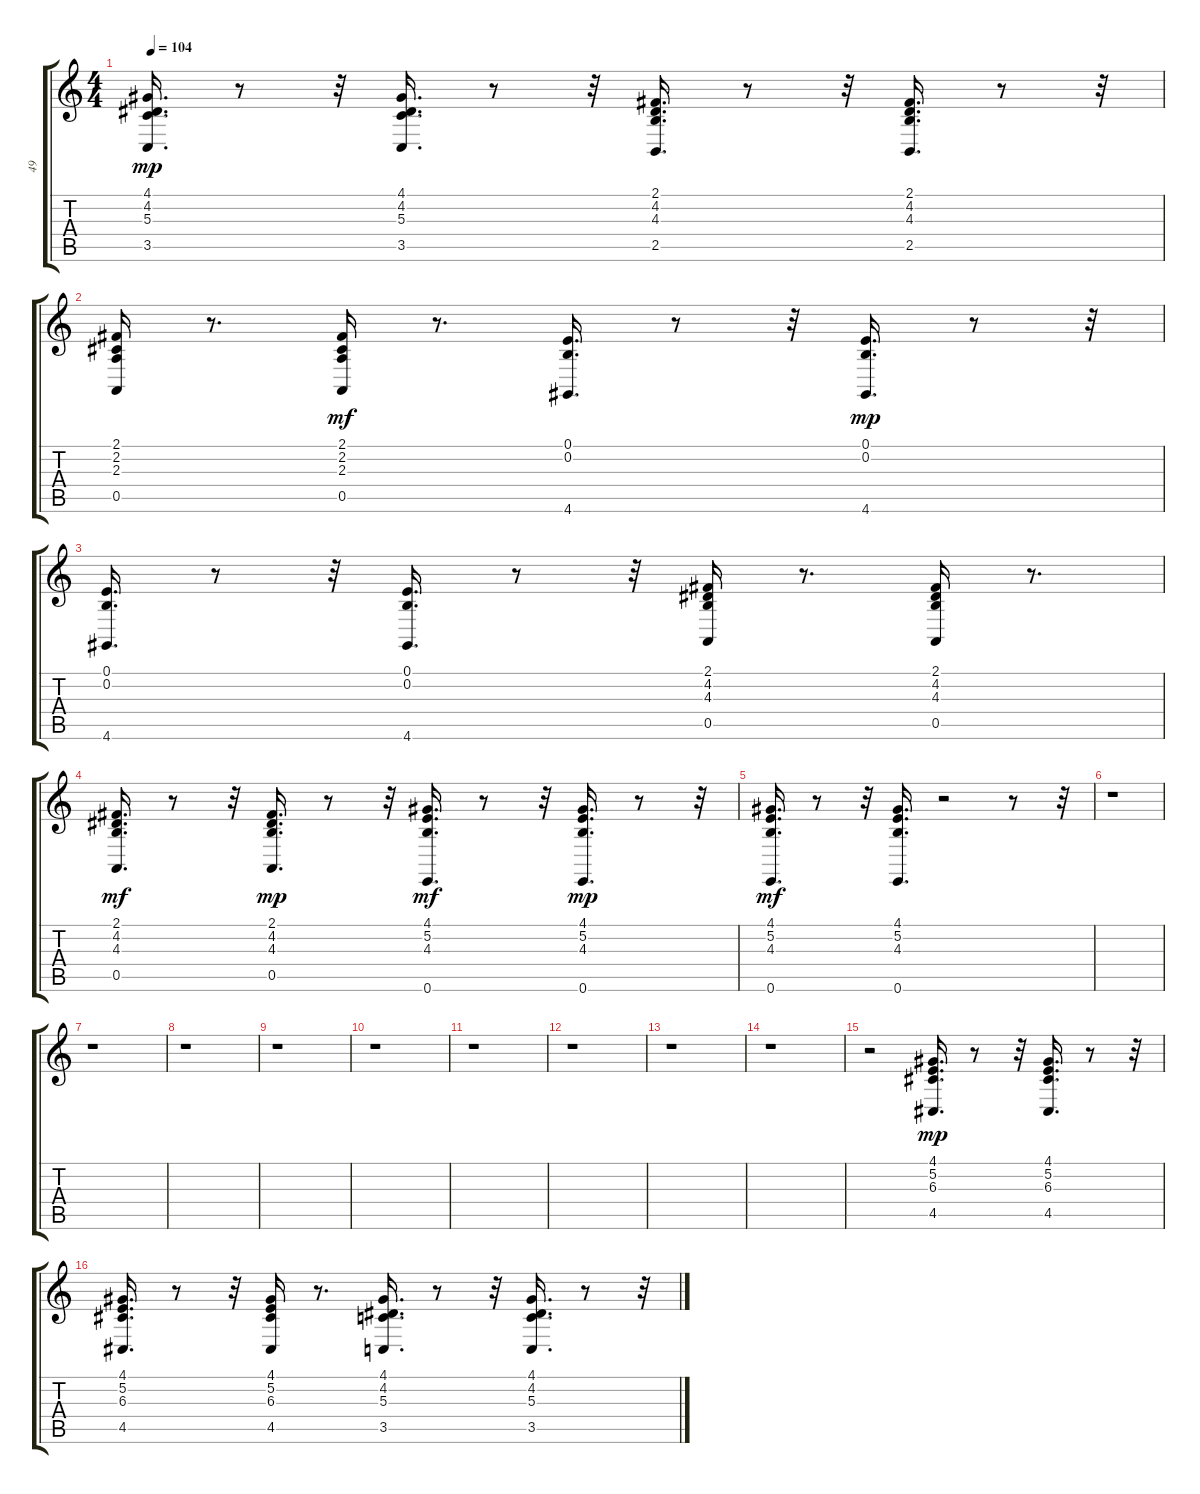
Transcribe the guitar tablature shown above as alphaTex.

\track ("49" "49") {instrument stringensemble1}
\staff {score tabs}
\tuning (E4 B3 G3 D3 A2 E2) {hide}
\ts (4 4)
\tempo 104
\clef g2
\ks c
(4.1 4.2 5.3 3.5).16{d dy mp} r.8 r.32 (4.1 4.2 5.3 3.5).16{d} r.8 r.32 (2.1 4.2 4.3 2.5).16{d} r.8 r.32 (2.1 4.2 4.3 2.5).16{d} r.8 r.32 |
(2.1 2.2 2.3 0.5).16 r.8{d} (2.1 2.2 2.3 0.5).16{dy mf} r.8{d} (0.1 0.2 4.6).16{d} r.8 r.32 (0.1 0.2 4.6).16{d dy mp} r.8 r.32 |
(0.1 0.2 4.6).16{d} r.8 r.32 (0.1 0.2 4.6).16{d} r.8 r.32 (2.1 4.2 4.3 0.5).16 r.8{d} (2.1 4.2 4.3 0.5).16 r.8{d} |
(2.1 4.2 4.3 0.5).16{d dy mf} r.8 r.32 (2.1 4.2 4.3 0.5).16{d dy mp} r.8 r.32 (4.1 5.2 4.3 0.6).16{d dy mf} r.8 r.32 (4.1 5.2 4.3 0.6).16{d dy mp} r.8 r.32 |
(4.1 5.2 4.3 0.6).16{d dy mf} r.8 r.32 (4.1 5.2 4.3 0.6).16{d} r.2 r.8 r.32 |
r.1 |
r.1 |
r.1 |
r.1 |
r.1 |
r.1 |
r.1 |
r.1 |
r.1 |
r.2 (4.1 5.2 6.3 4.5).16{d dy mp} r.8 r.32 (4.1 5.2 6.3 4.5).16{d} r.8 r.32 |
(4.1 5.2 6.3 4.5).16{d} r.8 r.32 (4.1 5.2 6.3 4.5).16 r.8{d} (4.1 4.2 5.3 3.5).16{d} r.8 r.32 (4.1 4.2 5.3 3.5).16{d} r.8 r.32
